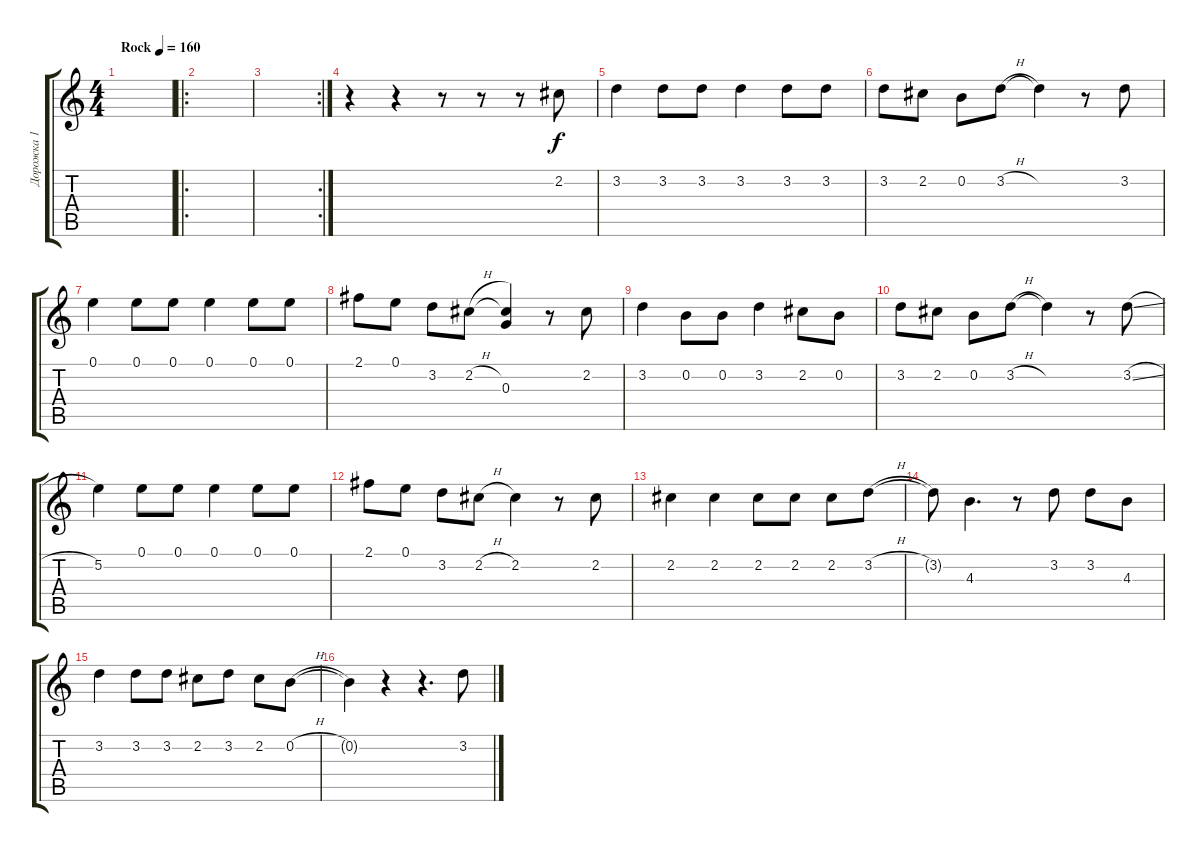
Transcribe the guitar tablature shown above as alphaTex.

\track ("Дорожка 1" "Дорожка 1") {instrument acousticguitarsteel}
\staff {score tabs}
\tuning (E4 B3 G3 D3 A2 E2) {hide}
\ts (4 4)
\tempo (160 "Rock")
\clef g2
\ks c
|
\ro
|
\rc 2
|
r.4 r.4 r.8 r.8 r.8 2.2.8 |
3.2.4 3.2.8 3.2.8 3.2.4 3.2.8 3.2.8 |
3.2.8 2.2.8 0.2.8 3.2{h}.8 3.2{t}.4 r.8 3.2.8 |
0.1.4 0.1.8 0.1.8 0.1.4 0.1.8 0.1.8 |
2.1.8 0.1.8 3.2.8 2.2{h}.8 (2.2{t} 0.3).4 r.8 2.2.8 |
3.2.4 0.2.8 0.2.8 3.2.4 2.2.8 0.2.8 |
3.2.8 2.2.8 0.2.8 3.2{h}.8 3.2{t}.4 r.8 3.2{sl}.8 |
5.2.4 0.1.8 0.1.8 0.1.4 0.1.8 0.1.8 |
2.1.8 0.1.8 3.2.8 2.2{h}.8 2.2.4 r.8 2.2.8 |
2.2.4 2.2.4 2.2.8 2.2.8 2.2.8 3.2{h}.8 |
3.2{t}.8 4.3.4{d} r.8 3.2.8 3.2.8 4.3.8 |
3.2.4 3.2.8 3.2.8 2.2.8 3.2.8 2.2.8 0.2{h}.8 |
0.2{t}.4 r.4 r.4{d} 3.2.8
